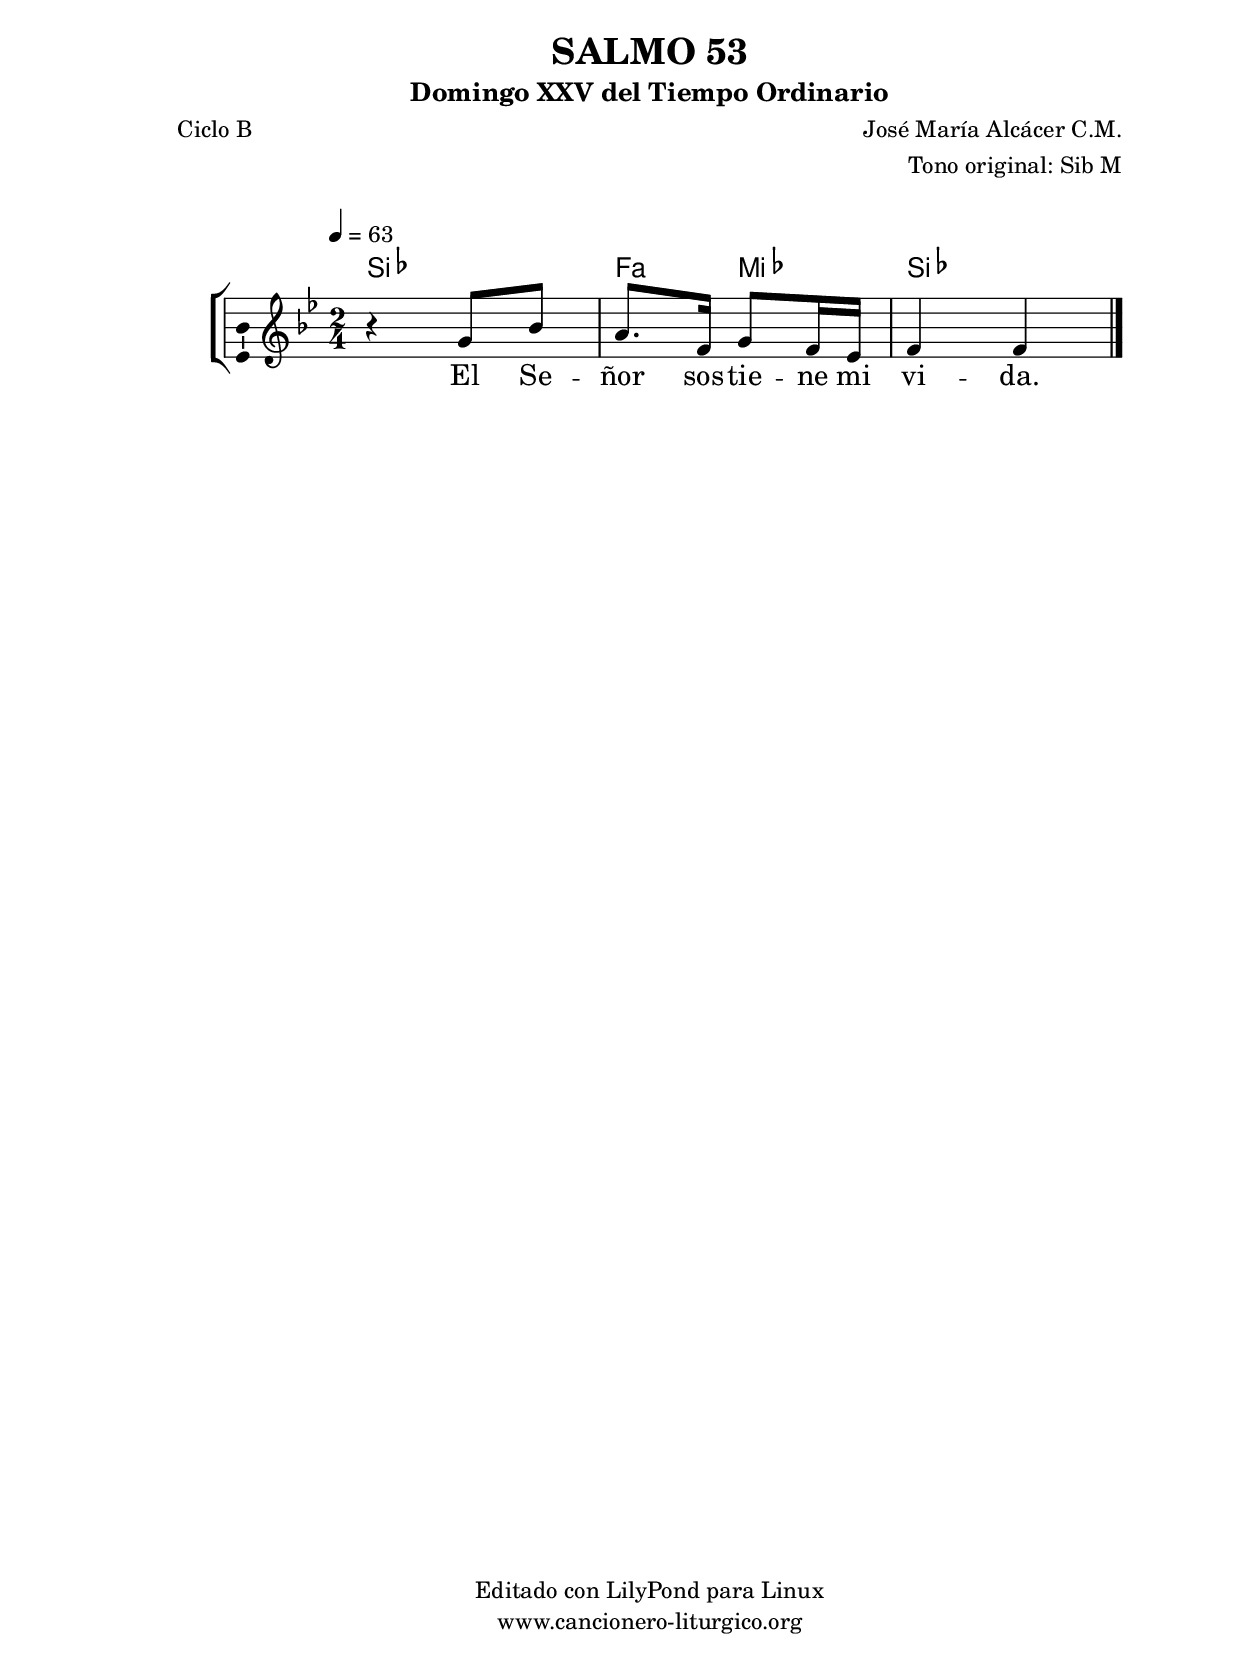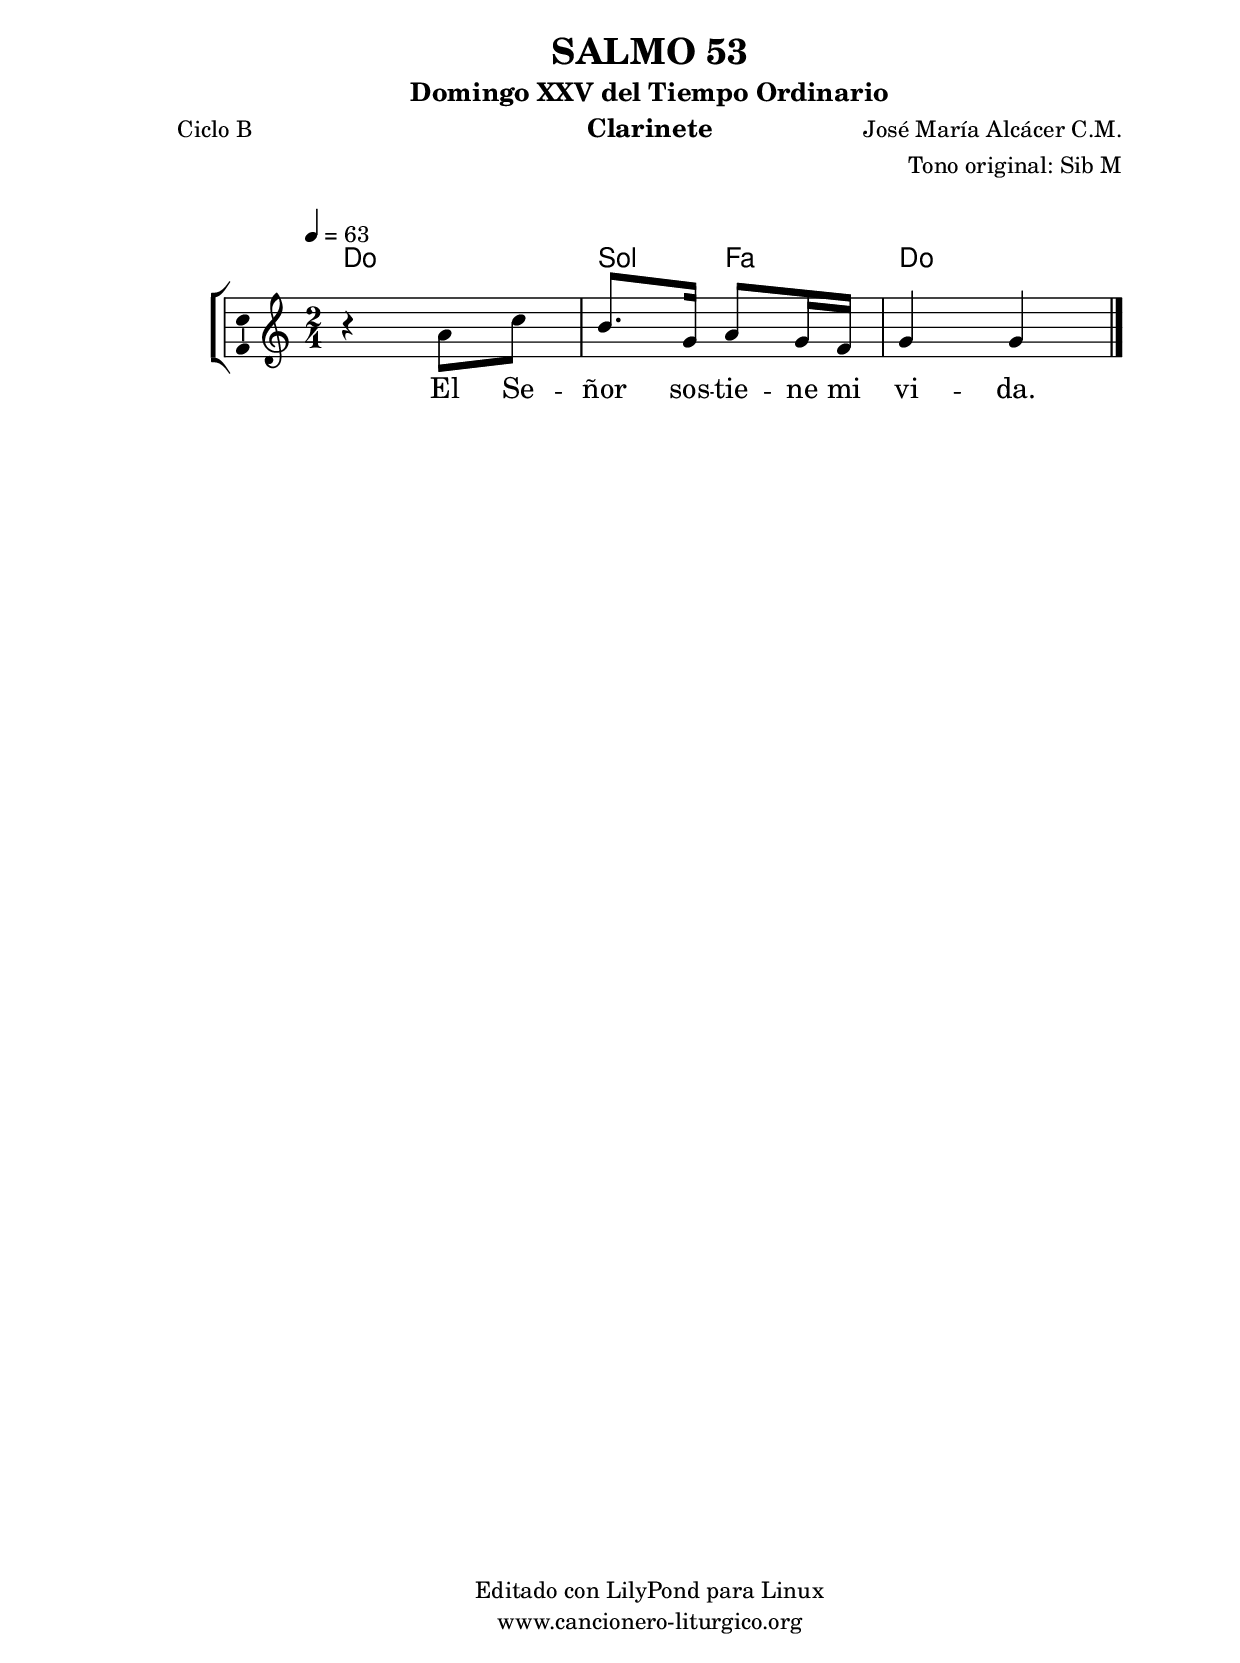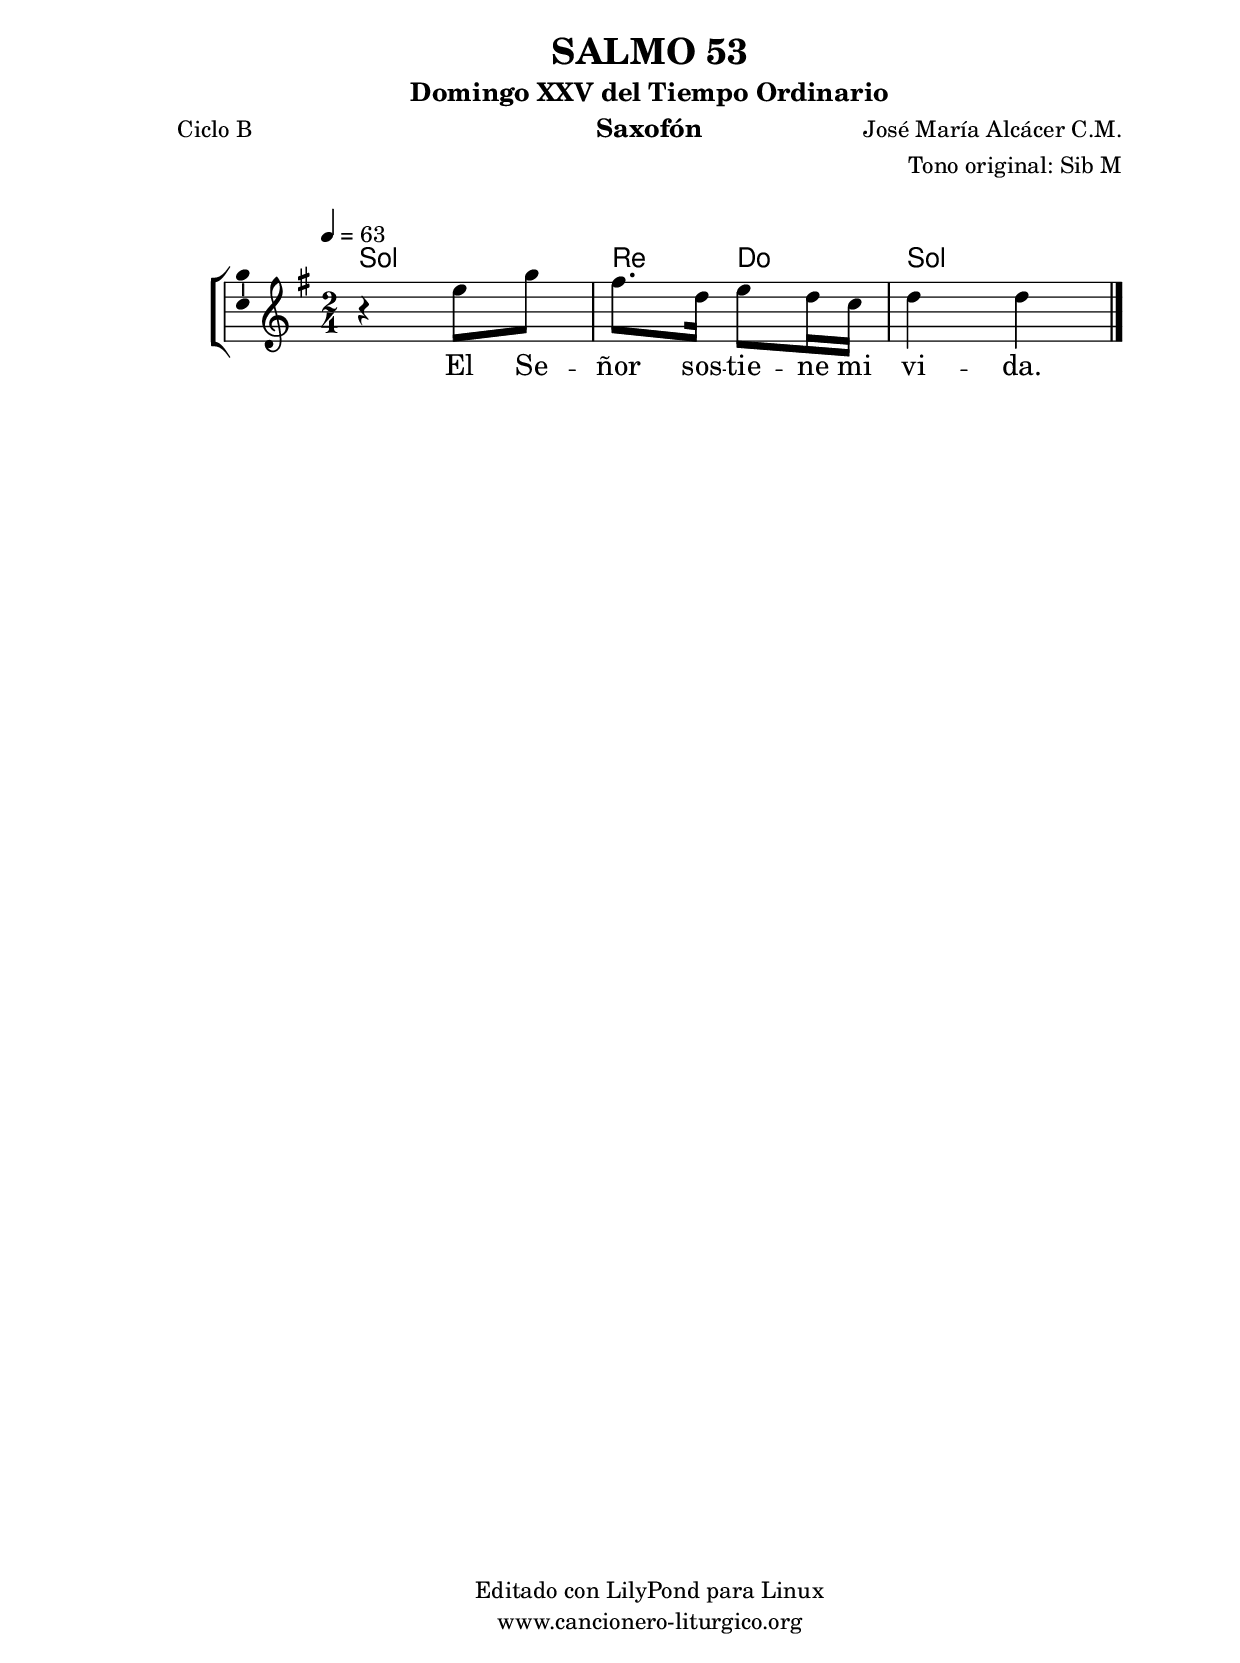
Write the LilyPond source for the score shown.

%
%para convertir .midi en .wav:
%timidity filename.midi -Ow -o finename.wav
%
%
%Para convertir de .wav a .mp3:
%lame -h -m j filename.wav
%
%
%para escuchar el midi:
%timidity nombrefichero.midi
%


%versión de lilypond para la que se ha escrito esta partitura:
\version "2.16.0"

	%Tamaño papel
	#(set-default-paper-size "a4")
	%Tamaño partitura
	#(set-global-staff-size 20)
	%No responde al pulsar sobre una nota
	#(ly:set-option 'point-and-click #f)

%parámetros del encabezamiento:
\header {
	title = "SALMO 53"
	subtitle = "Domingo XXV del Tiempo Ordinario"
	composer = "José María Alcácer C.M."
	poet = "Ciclo B"
	meter = ""
	arranger = "Tono original: Sib M"
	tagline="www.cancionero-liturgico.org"
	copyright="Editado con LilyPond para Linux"
	tiempo = "Ordinario"
	usos = "Salmo"
	letra = "El Señor sostiene mi vida."
	}

%parámetros asociados al papel:
\paper  {
	oddHeaderMarkup = \markup {\fill-line { \on-the-fly #not-first-page \fromproperty #'header:title \on-the-fly #not-first-page \fromproperty #'header:composer }}
	evenHeaderMarkup = \markup {\fill-line { \fromproperty #'header:composer \fromproperty #'header:title }}
	#(set-paper-size "a4")
	print-page-number = ##f
	first-page-number = 1
	print-first-page-number = ##f
%	head-separation = 3.0 \cm
	top-margin = 2.0 \cm
	bottom-margin = 0.5\cm
%%%	bottom-margin = -1.0\cm
	left-margin = 3.0 \cm
	line-width = 16.0 \cm 
	indent = 8\mm
	interscoreline = 2.\mm
	between-system-space = 15\mm
%	para que las partituras no llenen la hoja:
	ragged-bottom = ##t
%	idem para la última hoja:
	ragged-last-bottom = ##f
%	para que las partituras llenen el ancho del papel:
	ragged-last = ##f
	after-title-space = 2.5 \cm
%page-count=1
%system-count=8

	%Flexible Vertical Spacing
%	markup-markup-spacing =
%	#'((basic-distance . 15) (minimum-distance . 15) (padding . 3))
	markup-system-spacing =
	#'((basic-distance . 15) (minimum-distance . 15) (padding . 3))
	system-system-spacing =
	#'((basic-distance . 15) (minimum-distance . 15) (padding . 3))
	score-system-spacing =
	#'((basic-distance . 15) (minimum-distance . 15) (padding . 5))
%	top-system-spacing = % header
%	#'((basic-distance . 8) (minimum-distance . 0) (padding . 3))
%	top-markup-spacing =
%	#'((basic-distance . 20) (minimum-distance . 20) (padding . 3))
	last-bottom-spacing = % footer
	#'((basic-distance . 5) (minimum-distance . 5) (padding . 3))
%	score-markup-spacing =
%	#'((basic-distance . 16) (minimum-distance . 13) (padding . 3))

	}


%parámetros que afectan a toda la partitura:
global =  {
	%clave de sol (G):
	\clef G
	%armadura:
%	\transpose bes c
	\key bes \major
	\tempo 4=63
	\set Score.tempoHideNote = ##f
	}


acordes = {
	\italianChords
	\chordmode {
%	\transpose bes c
{

bes2 f4 ees bes

	}
	}
}

melodia = 
%	\transpose bes c'
{
	\relative c''{

\time 2/4

r4 g8 bes
a8. f16 g8 f16 ees
f4 f

	\bar "|."
	}
	}


texto = \lyricmode {
El Se -- ñor sos -- tie -- ne mi vi -- da.
	}


acordesStaff = \context ChordNames = acordesStaff <<
	\set chordChanges = ##t
	\acordes
	>>


vozStaff = \context Voice = vozStaff
\with {\consists "Ambitus_engraver"}
<<
%	\set Staff.instrumentName = ""
%	\set Staff.shortInstrumentName = ""
%	\set Staff.midiInstrument = #"clarinet"
%	\set Staff.midiInstrument = #"cello"
%	\set Staff.midiInstrument = #"flute"
	\set Staff.midiInstrument = #"electric guitar (jazz)"
%	\set Staff.midiInstrument = #"english horn"
%	\set Staff.midiInstrument = #"violin"
%	\set Staff.midiInstrument = #"glockenspiel"
	\set Staff.midiMinimumVolume = #0.7
	\set Staff.midiMaximumVolume = #0.9
	\global
	\melodia
	>>


textoStaff = \context Lyrics = textoStaff <<
	\lyricsto vozStaff \texto
	>>

\book {
	\score {
		\context ChoirStaff {
			\override StaffGroup.SystemStartBracket #'collapse-height = #1
			\override Score.SystemStartBar #'collapse-height = #1
			<<
			\acordesStaff
			\vozStaff
			\textoStaff
			>>
			}
		\layout {
	    		\context {
				\Lyrics
				\override LyricText #'font-size = #2
				}
	   		 \context {
				\Score
				%fontSize = #3
				\override StaffSymbol #'staff-space = #(magstep +3)
				%\override Beam #'thickness = #0.55
				%\override SpacingSpanner #'spacing-increment = #1.0
				%\override Slur #'height-limit = #1.5
				}
			}
		}
	\score {
		\unfoldRepeats
		\context ChoirStaff {
			<<
			\acordesStaff
			\vozStaff
			>>
			}
		\midi {
	  		\context {
	  			\Score
				tempoWholesPerMinute = #(ly:make-moment 70 4)
				}
			}
		}
	}

%Partitura para clarinete
#(define output-suffix "C")
\book {
	\header{
		instrument = "Clarinete"
		}
	\score {
		\context ChoirStaff {
			\override StaffGroup.SystemStartBracket #'collapse-height = #1
			\override Score.SystemStartBar #'collapse-height = #1
\transpose c d
			<<
			\acordesStaff
			\vozStaff
			\textoStaff
			>>
			}
		\layout {
	    		\context {
				\Lyrics
				\override LyricText #'font-size = #2
				}
	   		 \context {
				\Score
				%fontSize = #3
				\override StaffSymbol #'staff-space = #(magstep +3)
				%\override Beam #'thickness = #0.55
				%\override SpacingSpanner #'spacing-increment = #1.0
				%\override Slur #'height-limit = #1.5
				}
			}
		}
	}

%Partitura para saxofón
#(define output-suffix "S")
\book {
	\header{
		instrument = "Saxofón"
		}
	\score {
		\context ChoirStaff {
			\override StaffGroup.SystemStartBracket #'collapse-height = #1
			\override Score.SystemStartBar #'collapse-height = #1
\transpose c a
			<<
			\acordesStaff
			\vozStaff
			\textoStaff
			>>
			}
		\layout {
	    		\context {
				\Lyrics
				\override LyricText #'font-size = #2
				}
	   		 \context {
				\Score
				%fontSize = #3
				\override StaffSymbol #'staff-space = #(magstep +3)
				%\override Beam #'thickness = #0.55
				%\override SpacingSpanner #'spacing-increment = #1.0
				%\override Slur #'height-limit = #1.5
				}
			}
		}
	}

